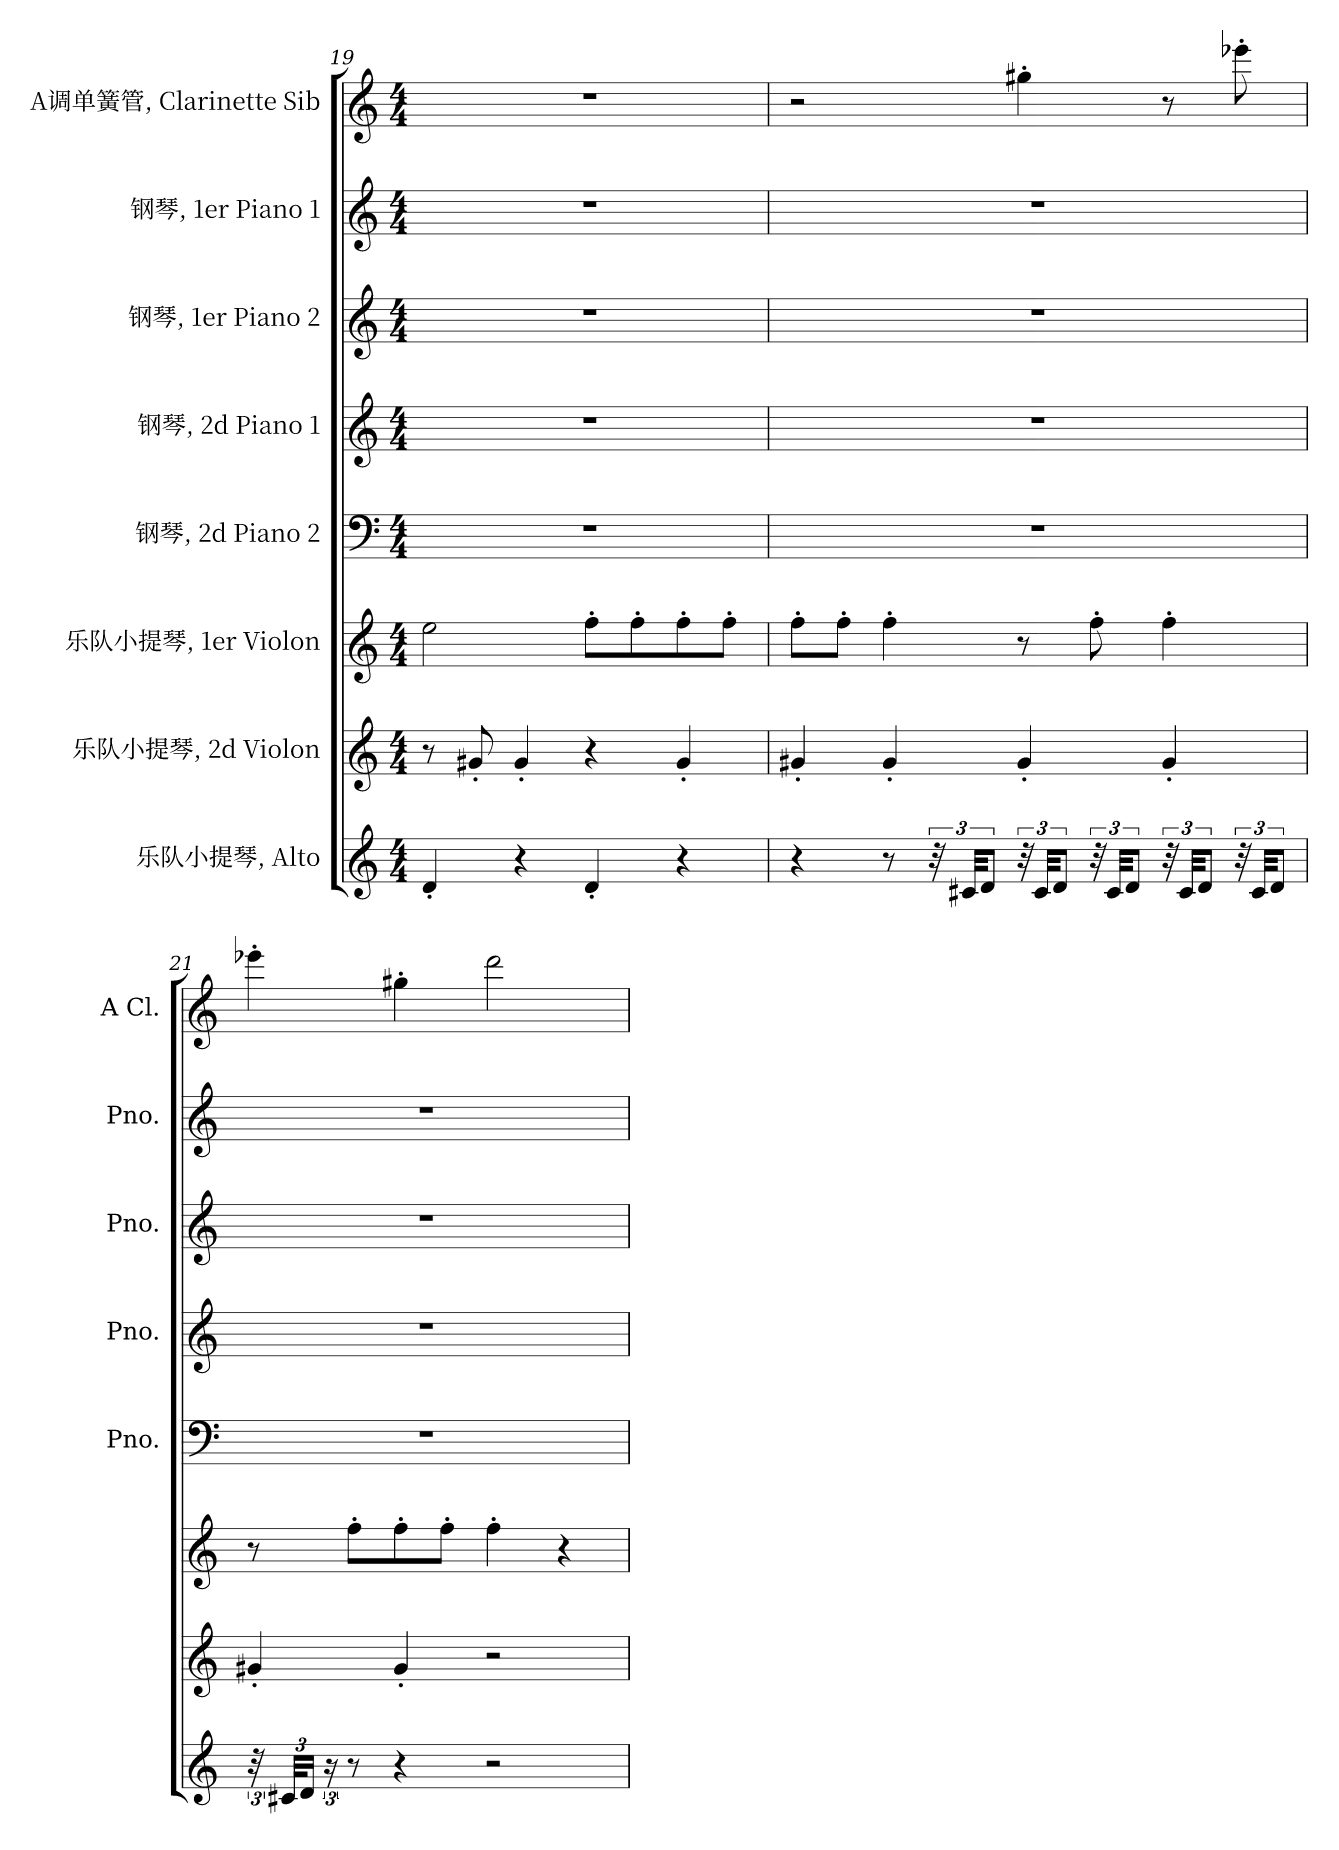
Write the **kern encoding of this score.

**kern	**kern	**kern	**kern	**kern	**kern	**kern	**kern
*part8	*part7	*part6	*part5	*part4	*part3	*part2	*part1
*staff8	*staff7	*staff6	*staff5	*staff4	*staff3	*staff2	*staff1
*I"乐队小提琴, Alto	*I"乐队小提琴, 2d Violon	*I"乐队小提琴, 1er Violon	*I"钢琴, 2d Piano 2	*I"钢琴, 2d Piano 1	*I"钢琴, 1er Piano 2	*I"钢琴, 1er Piano 1	*I"A调单簧管, Clarinette Sib
*	*	*	*I'Pno.	*I'Pno.	*I'Pno.	*I'Pno.	*I'A Cl.
*clefG2	*clefG2	*clefG2	*clefF4	*clefG2	*clefG2	*clefG2	*clefG2
*	*	*	*	*	*	*	*ITrd2c3
*k[]	*k[]	*k[]	*k[]	*k[]	*k[]	*k[]	*k[f#c#g#]
*M4/4	*M4/4	*M4/4	*M4/4	*M4/4	*M4/4	*M4/4	*M4/4
*MM130	*MM130	*MM130	*MM130	*MM130	*MM130	*MM130	*MM130
=19	=19	=19	=19	=19	=19	=19	=19
4d'/	8r	2ee\	1r	1r	1r	1r	1r
.	8g#X'/	.	.	.	.	.	.
4r	4g#'/	.	.	.	.	.	.
4d'/	4r	8ff'\L	.	.	.	.	.
.	.	8ff'\	.	.	.	.	.
4r	4g#'/	8ff'\	.	.	.	.	.
.	.	8ff'\J	.	.	.	.	.
=20	=20	=20	=20	=20	=20	=20	=20
4r	4g#X'/	8ff'\L	1r	1r	1r	1r	2r
.	.	8ff'\J	.	.	.	.	.
8r	4g#'/	4ff'\	.	.	.	.	.
48r	.	.	.	.	.	.	.
48c#X/KKL	.	.	.	.	.	.	.
12d/J	.	.	.	.	.	.	.
48r	4g#'/	8r	.	.	.	.	4ee#X'\
48c#/KKL	.	.	.	.	.	.	.
12d/J	.	.	.	.	.	.	.
48r	.	8ff'\	.	.	.	.	.
48c#/KKL	.	.	.	.	.	.	.
12d/J	.	.	.	.	.	.	.
48r	4g#'/	4ff'\	.	.	.	.	8r
48c#/KKL	.	.	.	.	.	.	.
12d/J	.	.	.	.	.	.	.
48r	.	.	.	.	.	.	8cccn'\
48c#/KKL	.	.	.	.	.	.	.
12d/J	.	.	.	.	.	.	.
!!LO:PB:g=z
=21	=21	=21	=21	=21	=21	=21	=21
48r	4g#X'/	8r	1r	1r	1r	1r	4cccn'\
48c#X/KLL	.	.	.	.	.	.	.
24d/JJ	.	.	.	.	.	.	.
24r	.	.	.	.	.	.	.
8r	.	8ff'\L	.	.	.	.	.
4r	4g#'/	8ff'\	.	.	.	.	4ee#X'\
.	.	8ff'\J	.	.	.	.	.
2r	2r	4ff'\	.	.	.	.	2bb\
.	.	4r	.	.	.	.	.
=	=	=	=	=	=	=	=
*-	*-	*-	*-	*-	*-	*-	*-
